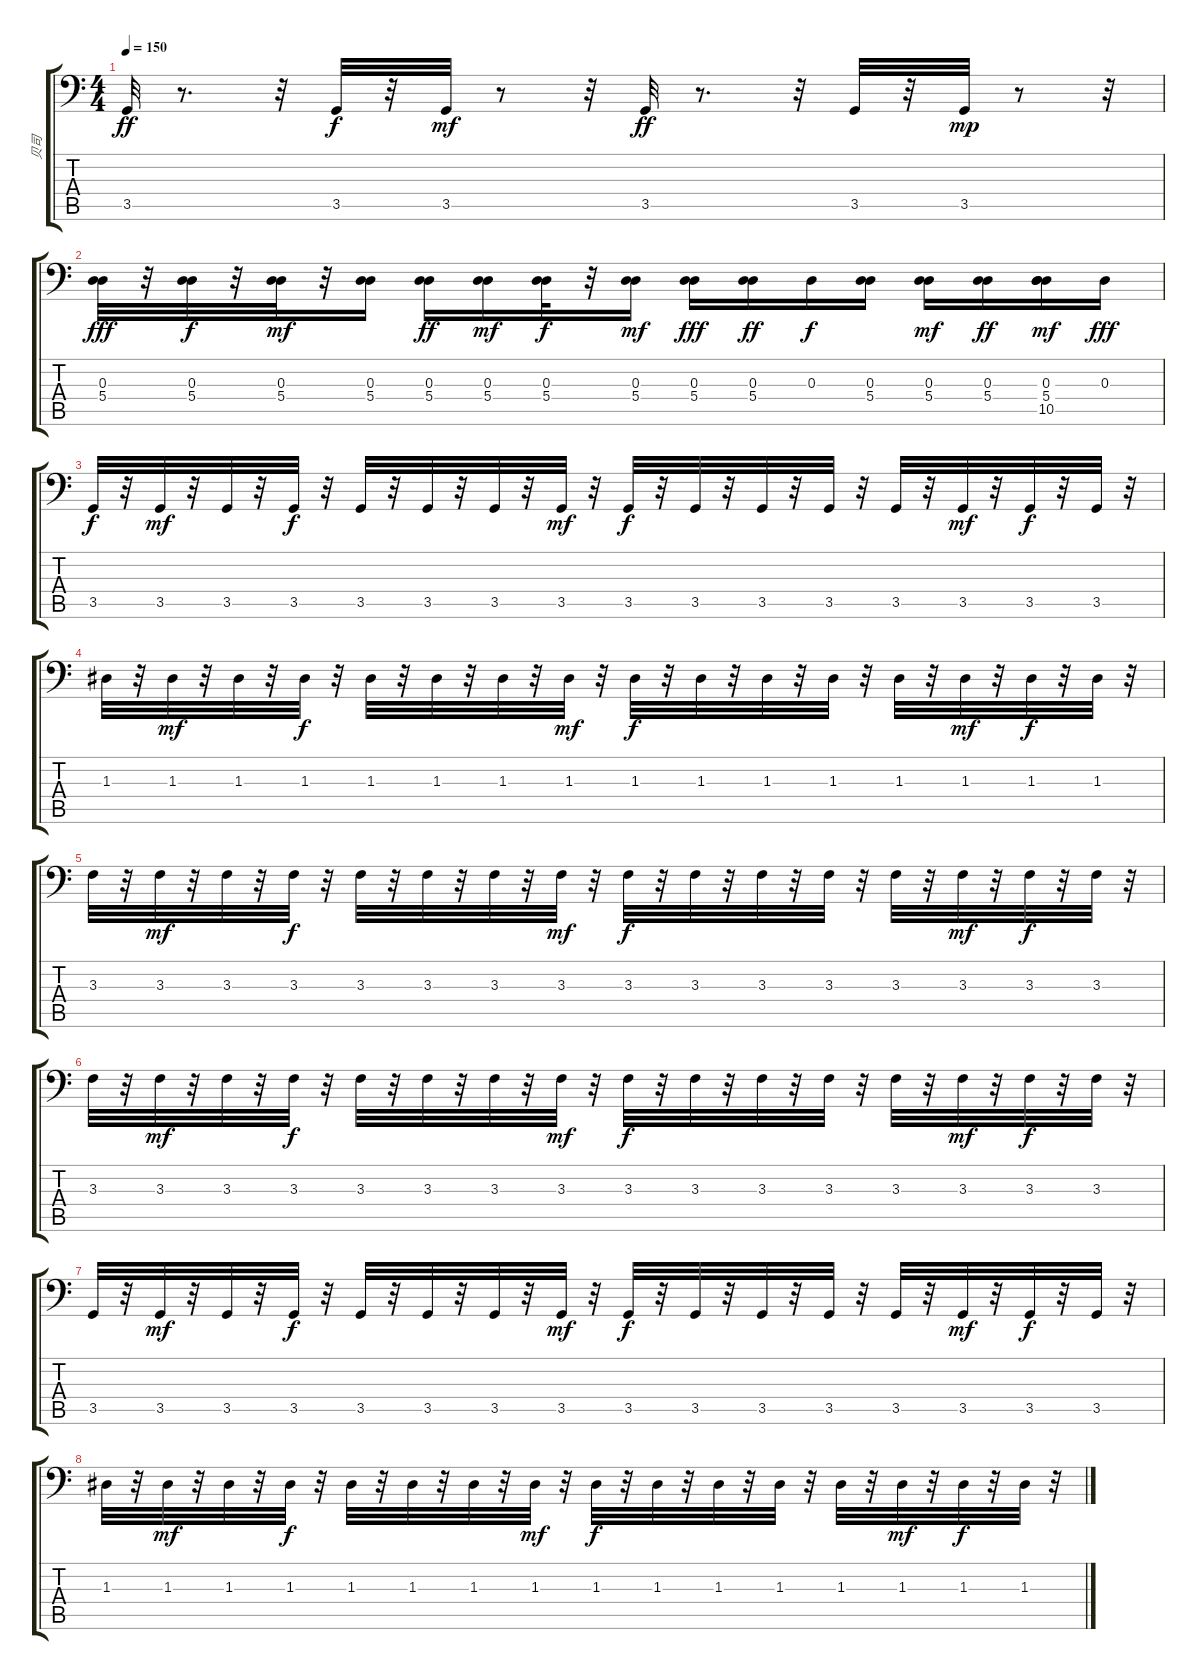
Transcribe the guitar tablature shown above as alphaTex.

\track ("贝司" "贝司") {instrument electricbassfinger}
\staff {score tabs}
\tuning (C3 G2 D2 A1 E1 B0) {hide}
\ts (4 4)
\tempo 150
\clef f4
\ks c
3.5.32{dy ff} r.8{d} r.32 3.5.32{dy f} r.32 3.5.32{dy mf} r.8 r.32 3.5.32{dy ff} r.8{d} r.32 3.5.32 r.32 3.5.32{dy mp} r.8 r.32 |
(0.3 5.4).32{dy fff} r.32 (0.3 5.4).32{dy f} r.32 (0.3 5.4).32{dy mf} r.32 (0.3 5.4).16 (0.3 5.4).16{dy ff} (0.3 5.4).16{dy mf} (0.3 5.4).32{dy f} r.32 (0.3 5.4).16{dy mf} (0.3 5.4).16{dy fff} (0.3 5.4).16{dy ff} 0.3.16{dy f} (0.3 5.4).16 (0.3 5.4).16{dy mf} (0.3 5.4).16{dy ff} (0.3 5.4 10.5).16{dy mf} 0.3.16{dy fff} |
3.5.32{dy f} r.32 3.5.32{dy mf} r.32 3.5.32 r.32 3.5.32{dy f} r.32 3.5.32 r.32 3.5.32 r.32 3.5.32 r.32 3.5.32{dy mf} r.32 3.5.32{dy f} r.32 3.5.32 r.32 3.5.32 r.32 3.5.32 r.32 3.5.32 r.32 3.5.32{dy mf} r.32 3.5.32{dy f} r.32 3.5.32 r.32 |
1.3.32 r.32 1.3.32{dy mf} r.32 1.3.32 r.32 1.3.32{dy f} r.32 1.3.32 r.32 1.3.32 r.32 1.3.32 r.32 1.3.32{dy mf} r.32 1.3.32{dy f} r.32 1.3.32 r.32 1.3.32 r.32 1.3.32 r.32 1.3.32 r.32 1.3.32{dy mf} r.32 1.3.32{dy f} r.32 1.3.32 r.32 |
3.3.32 r.32 3.3.32{dy mf} r.32 3.3.32 r.32 3.3.32{dy f} r.32 3.3.32 r.32 3.3.32 r.32 3.3.32 r.32 3.3.32{dy mf} r.32 3.3.32{dy f} r.32 3.3.32 r.32 3.3.32 r.32 3.3.32 r.32 3.3.32 r.32 3.3.32{dy mf} r.32 3.3.32{dy f} r.32 3.3.32 r.32 |
3.3.32 r.32 3.3.32{dy mf} r.32 3.3.32 r.32 3.3.32{dy f} r.32 3.3.32 r.32 3.3.32 r.32 3.3.32 r.32 3.3.32{dy mf} r.32 3.3.32{dy f} r.32 3.3.32 r.32 3.3.32 r.32 3.3.32 r.32 3.3.32 r.32 3.3.32{dy mf} r.32 3.3.32{dy f} r.32 3.3.32 r.32 |
3.5.32 r.32 3.5.32{dy mf} r.32 3.5.32 r.32 3.5.32{dy f} r.32 3.5.32 r.32 3.5.32{txt ""} r.32 3.5.32 r.32 3.5.32{dy mf} r.32 3.5.32{dy f} r.32 3.5.32 r.32 3.5.32 r.32 3.5.32 r.32 3.5.32 r.32 3.5.32{dy mf} r.32 3.5.32{dy f} r.32 3.5.32 r.32 |
1.3.32 r.32 1.3.32{dy mf} r.32 1.3.32 r.32 1.3.32{dy f} r.32 1.3.32 r.32 1.3.32 r.32 1.3.32 r.32 1.3.32{dy mf} r.32 1.3.32{dy f} r.32 1.3.32 r.32 1.3.32 r.32 1.3.32 r.32 1.3.32 r.32 1.3.32{dy mf} r.32 1.3.32{dy f} r.32 1.3.32 r.32
